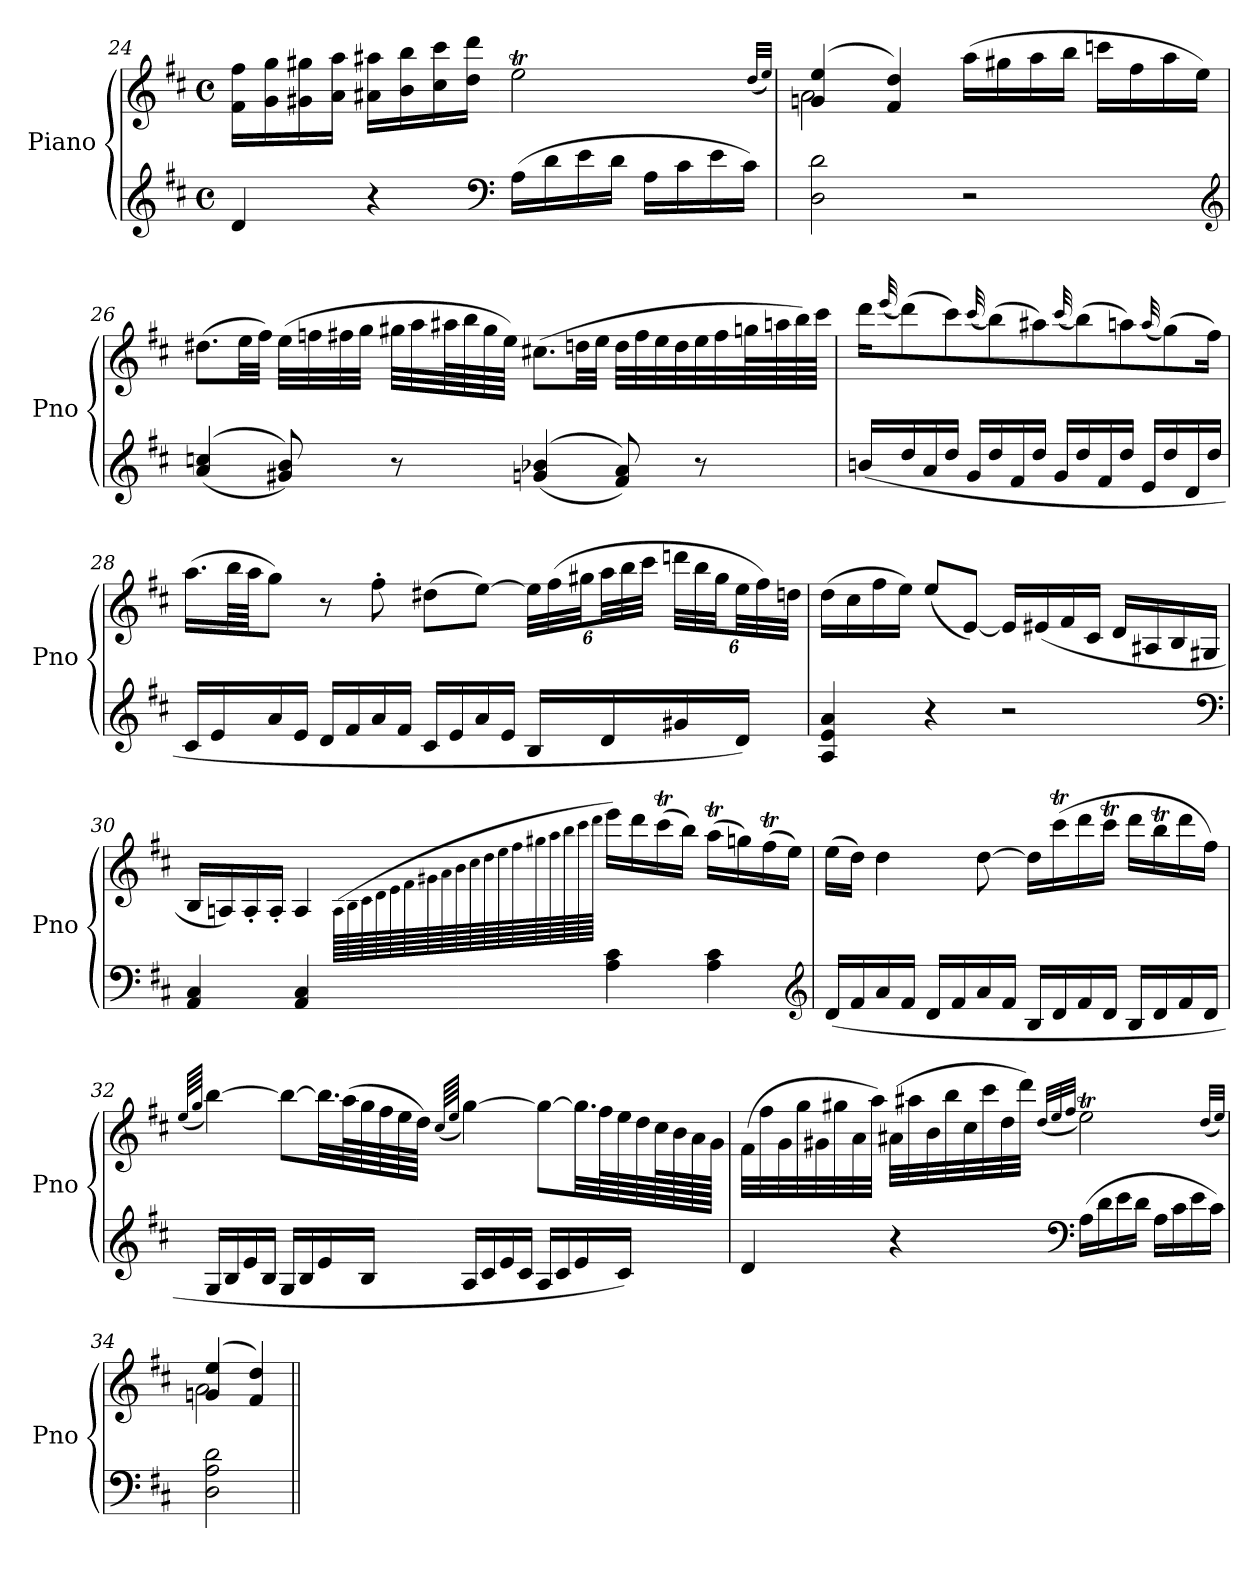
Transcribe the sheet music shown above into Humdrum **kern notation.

**kern	**kern
*part1	*part1
*staff2	*staff1
*I"Piano	*
*I'Pno	*
*clefG2	*clefG2
*k[f#c#]	*k[f#c#]
*D:	*D:
*M4/4	*M4/4
*met(c)	*met(c)
=24	=24
4d	16f# 16ff#LL
.	16g 16gg
.	16g#X 16gg#X
.	16a 16aaJJ
4r	16a#X 16aa#XLL
.	16b 16bb
.	16cc# 16ccc#
.	16dd 16dddJJ
*clefF4	*
=-	=-
(16ALL	2eeT
16d	.
16e	.
16dJJ	.
16ALL	.
16c#	.
16e	.
16c#JJ)	.
.	(32qdd/LLL
.	32qee/JJJ)
=25	=25
*	*^
2D 2d	(4gnTTT 4eeTTT	2a
.	4f# 4dd)	.
2r	2ryy	(>16aaLL
.	.	16gg#X
.	.	16aa
.	.	16bbJJ
.	.	16cccnLL
.	.	16ff#
.	.	16aa
.	.	16eeJJ)
*	*v	*v
*clefG2	*
=26	=26
(<(>4a/ 4ccn/	(8.dd#XL
.	32eeLL
.	32ff#JJJ)
8g#X 8b))	(32eeLLL
.	32ffn
.	32ff#X
.	32ggJJJ
8r	32gg#XLLL
.	32aa
.	64aa#XL
.	64bb
.	64gg#
.	64eeJJJJ)
(<(>4gn 4b-X	(8.cc#XL
.	32ddnLL
.	32eeJJJ
8f# 8a))	32ddLLL
.	32ff#
.	32ee
.	32dd
8r	32ee
.	32ff#
.	64ggnL
.	64aan
.	64bb)
.	64ccc#JJJJ
=27	=27
(16bn/LL	16dddKL
.	(32qqeee/
16dd/	(8ddd)
16a/	.
16dd/JJ	8ccc#)
16gLL	.
.	(32qqccc#/
16dd	(8bb)
16f#	.
16ddJJ	8aa#X)
16gLL	.
.	(32qqccc#/
16dd	(8bb)
16f#	.
16ddJJ	8aan)
16eLL	.
.	(32qqaa/
16dd	(8gg)
16d	.
16ddJJ	16ff#Jk)
=28	=28
16c#LL	(16.aaLL
16e	.
.	64bbLL
.	64aaJJJ
16a	8ggJ)
16eJJ	.
16dLL	8r
16f#	.
16a	8ff#'
16f#JJ	.
16c#LL	(8dd#XL
16e	.
16a	[8eeJ)
16eJJ	.
16BLL	48eeLLL]
.	(48ff#
.	48gg#XJJ
16d	48aaLL
.	48bb
.	48ccc#JJJ
16g#X	48dddnLLL
.	48bb
.	48gg#JJ
16dJJ)	48eeLL
.	48ff#)
.	48ddnJJJ
=29	=29
4A 4e 4a	(16ddLL
.	16cc#
.	16ff#
.	16eeJJ)
4r	(8eeL
.	[8eJ)
2r	16eLL]
.	(16e#X
.	16f#
.	16c#JJ
.	16dLL
.	16A#X
.	16B
.	16G#XJJ
*clefF4	*
=30	=30
4AA 4C#	16BLL
.	16An)
.	16A'
.	16A'JJ
4AA 4C#	4A
.	(>128qA\LLLLL
.	128qB\
.	128qc#\
.	128qd\
.	128qe\
.	128qf#\
.	128qg#X\
.	128qa\
.	128qb\
.	128qcc#\
.	128qdd\
.	128qee\
.	128qff#\
.	128qgg#X\
.	128qaa\
.	128qbb\
.	128qccc#\
.	128qddd\JJJJJ
4A 4c#	16eeeLL)
.	16ddd
.	(16ccc#t
.	16bbJJ)
4A 4c#	(16aaTLL
.	16ggn)
.	(16ff#t
.	16eeJJ)
*clefG2	*
=31	=31
(16dLL	(16eeLL
16f#	16ddJJ)
16a	4dd
16f#JJ	.
16dLL	.
16f#	.
16a	[8dd
16f#JJ	.
16BLL	16ddLL]
16d	(16ccc#t
16f#	16ddd
16dJJ	16ccc#tJJ
16BLL	16dddLL
16d	16bbT
16f#	16ddd
16dJJ	16ff#JJ)
=32	=32
.	(64qee/LLLL
.	64qgg/JJJJ
16GLL	[4bb)
16B	.
16e	.
16BJJ	.
16GLL	8bbL_
16B	.
16e	32.bbLL]
.	(64aaL
16BJJ	64gg
.	64ff#
.	64ee
.	64ddJJJJ)
.	(64qcc#/LLLL
.	64qee/JJJJ
16ALL	[4gg)
16c#	.
16e	.
16c#JJ	.
16ALL	8ggL_
16c#	.
16e	32.ggLL]
.	64ff#L
16c#JJ)	64ee
.	64dd
.	128cc#L
.	128b
.	128a
.	128gJJJJJ
=33	=33
4d	(32f#LLL
.	32ff#
.	32g
.	32gg
.	32g#X
.	32gg#X
.	32a
.	32aaJJJ)
4r	(32a#XLLL
.	32aa#X
.	32b
.	32bb
.	32cc#
.	32ccc#
.	32dd
.	32dddJJJ)
*clefF4	*
.	(32qdd/LLL
.	32qee/
.	32qff#/JJJ
(16ALL	2eeT)
16d	.
16e	.
16dJJ	.
16ALL	.
16c#	.
16e	.
16c#JJ)	.
.	(32qdd/LLL
.	32qee/JJJ)
=34	=34
*	*^
2D 2A 2d	(4gnTTT 4eeTTT	2a
.	4f# 4dd)	.
*	*v	*v
=||	=||
*-	*-
